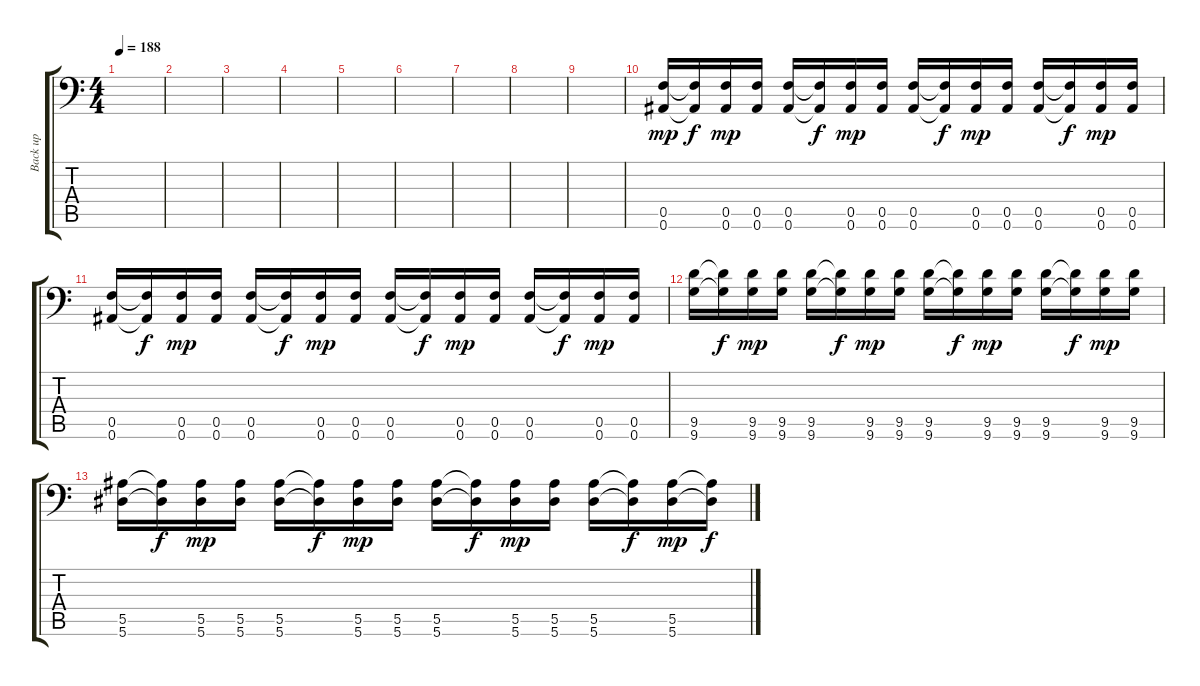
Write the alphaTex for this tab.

\track ("Back up" "Back up") {instrument distortionguitar}
\staff {score tabs}
\tuning (C4 G3 Eb3 Bb2 F2 Bb1) {hide}
\ts (4 4)
\tempo 188
\clef f4
\ks c
|
|
|
|
|
|
|
|
|
(0.5 0.6).16{dy mp} (0.5{t} 0.6{t}).16{dy f} (0.5 0.6).16{dy mp} (0.5 0.6).16 (0.5 0.6).16 (0.5{t} 0.6{t}).16{dy f} (0.5 0.6).16{dy mp} (0.5 0.6).16 (0.5 0.6).16 (0.5{t} 0.6{t}).16{dy f} (0.5 0.6).16{dy mp} (0.5 0.6).16 (0.5 0.6).16 (0.5{t} 0.6{t}).16{dy f} (0.5 0.6).16{dy mp} (0.5 0.6).16 |
(0.5 0.6).16 (0.5{t} 0.6{t}).16{dy f} (0.5 0.6).16{dy mp} (0.5 0.6).16 (0.5 0.6).16 (0.5{t} 0.6{t}).16{dy f} (0.5 0.6).16{dy mp} (0.5 0.6).16 (0.5 0.6).16 (0.5{t} 0.6{t}).16{dy f} (0.5 0.6).16{dy mp} (0.5 0.6).16 (0.5 0.6).16 (0.5{t} 0.6{t}).16{dy f} (0.5 0.6).16{dy mp} (0.5 0.6).16 |
(9.5 9.6).16 (9.5{t} 9.6{t}).16{dy f} (9.5 9.6).16{dy mp} (9.5 9.6).16 (9.5 9.6).16 (9.5{t} 9.6{t}).16{dy f} (9.5 9.6).16{dy mp} (9.5 9.6).16 (9.5 9.6).16 (9.5{t} 9.6{t}).16{dy f} (9.5 9.6).16{dy mp} (9.5 9.6).16 (9.5 9.6).16 (9.5{t} 9.6{t}).16{dy f} (9.5 9.6).16{dy mp} (9.5 9.6).16 |
(5.5 5.6).16 (5.5{t} 5.6{t}).16{dy f} (5.5 5.6).16{dy mp} (5.5 5.6).16 (5.5 5.6).16 (5.5{t} 5.6{t}).16{dy f} (5.5 5.6).16{dy mp} (5.5 5.6).16 (5.5 5.6).16 (5.5{t} 5.6{t}).16{dy f} (5.5 5.6).16{dy mp} (5.5 5.6).16 (5.5 5.6).16 (5.5{t} 5.6{t}).16{dy f} (5.5 5.6).16{dy mp} (5.5{t} 5.6{t}).16{dy f}
